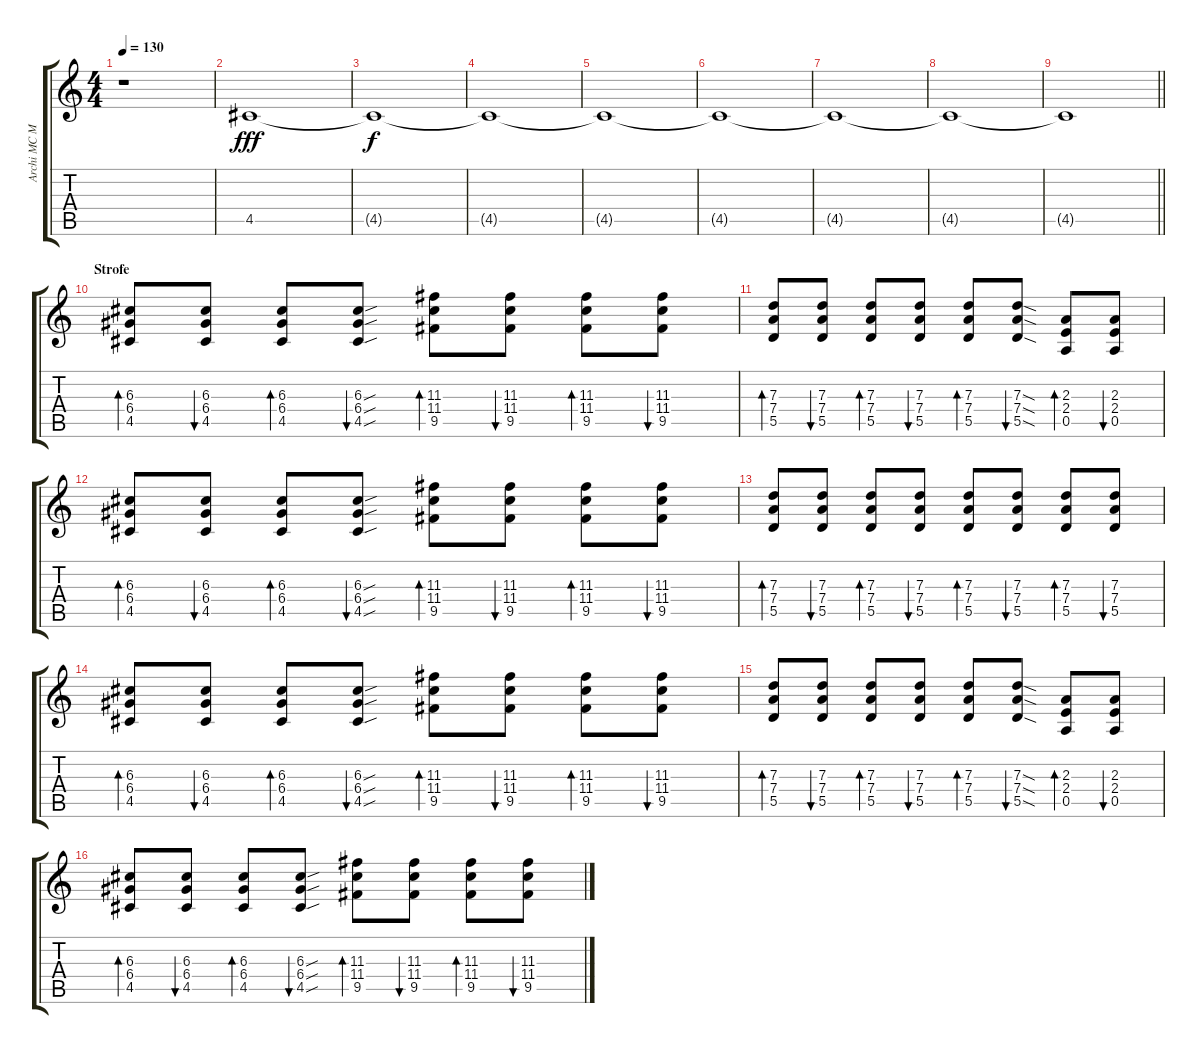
\track ("Archi MC Motherfucka Alert" "Archi MC M") {instrument overdrivenguitar}
\staff {score tabs}
\tuning (E4 B3 G3 D3 A2 E2) {hide}
\ts (4 4)
\tempo 130
\clef g2
\ks c
r.1{dy fff instrument overdrivenguitar} |
4.5.1 |
4.5{t}.1{dy f} |
4.5{t}.1 |
4.5{t}.1 |
4.5{t}.1 |
4.5{t}.1 |
4.5{t}.1 |
\barLineRight lightlight
4.5{t}.1 |
\section ("" "Strofe")
(6.3 6.4 4.5).8{bd 30} (6.3 6.4 4.5).8{bu 30} (6.3 6.4 4.5).8{bd 30} (6.3{sou} 6.4{sou} 4.5{sou}).8{bu 30} (11.3 11.4 9.5).8{bd 30} (11.3 11.4 9.5).8{bu 30} (11.3 11.4 9.5).8{bd 30} (11.3 11.4 9.5).8{bu 30} |
(7.3 7.4 5.5).8{bd 30} (7.3 7.4 5.5).8{bu 30} (7.3 7.4 5.5).8{bd 30} (7.3 7.4 5.5).8{bu 30} (7.3 7.4 5.5).8{bd 30} (7.3{sod} 7.4{sod} 5.5{sod}).8{bu 30} (2.3 2.4 0.5).8{bd 30} (2.3 2.4 0.5).8{bu 30} |
(6.3 6.4 4.5).8{bd 30} (6.3 6.4 4.5).8{bu 30} (6.3 6.4 4.5).8{bd 30} (6.3{sou} 6.4{sou} 4.5{sou}).8{bu 30} (11.3 11.4 9.5).8{bd 30} (11.3 11.4 9.5).8{bu 30} (11.3 11.4 9.5).8{bd 30} (11.3 11.4 9.5).8{bu 30} |
(7.3 7.4 5.5).8{bd 30} (7.3 7.4 5.5).8{bu 30} (7.3 7.4 5.5).8{bd 30} (7.3 7.4 5.5).8{bu 30} (7.3 7.4 5.5).8{bd 30} (7.3 7.4 5.5).8{bu 30} (7.3 7.4 5.5).8{bd 30} (7.3 7.4 5.5).8{bu 30} |
(6.3 6.4 4.5).8{bd 30} (6.3 6.4 4.5).8{bu 30} (6.3 6.4 4.5).8{bd 30} (6.3{sou} 6.4{sou} 4.5{sou}).8{bu 30} (11.3 11.4 9.5).8{bd 30} (11.3 11.4 9.5).8{bu 30} (11.3 11.4 9.5).8{bd 30} (11.3 11.4 9.5).8{bu 30} |
(7.3 7.4 5.5).8{bd 30} (7.3 7.4 5.5).8{bu 30} (7.3 7.4 5.5).8{bd 30} (7.3 7.4 5.5).8{bu 30} (7.3 7.4 5.5).8{bd 30} (7.3{sod} 7.4{sod} 5.5{sod}).8{bu 30} (2.3 2.4 0.5).8{bd 30} (2.3 2.4 0.5).8{bu 30} |
(6.3 6.4 4.5).8{bd 30} (6.3 6.4 4.5).8{bu 30} (6.3 6.4 4.5).8{bd 30} (6.3{sou} 6.4{sou} 4.5{sou}).8{bu 30} (11.3 11.4 9.5).8{bd 30} (11.3 11.4 9.5).8{bu 30} (11.3 11.4 9.5).8{bd 30} (11.3 11.4 9.5).8{bu 30}
